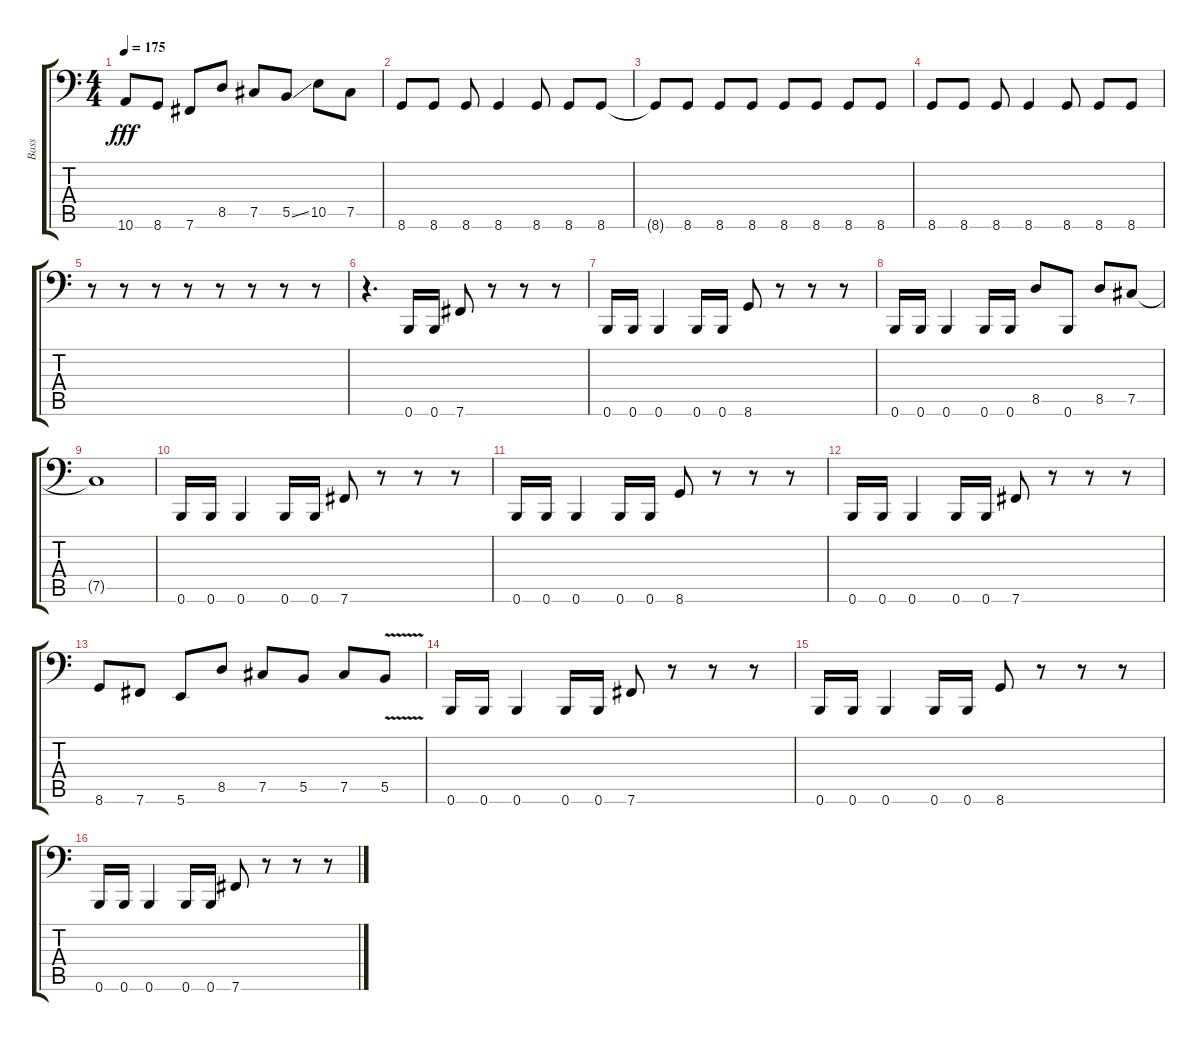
\track ("Bass" "Bass") {instrument electricbasspick}
\staff {score tabs}
\tuning (Db3 Ab2 E2 B1 Gb1 B0) {hide}
\ts (4 4)
\tempo 175
\clef f4
\ks c
10.6.8{dy fff} 8.6.8 7.6.8 8.5.8 7.5.8 5.5{ss}.8 10.5.8 7.5.8 |
8.6.8 8.6.8 8.6.8 8.6.4 8.6.8 8.6.8 8.6.8 |
8.6{t}.8 8.6.8 8.6.8 8.6.8 8.6.8 8.6.8 8.6.8 8.6.8 |
8.6.8 8.6.8 8.6.8 8.6.4 8.6.8 8.6.8 8.6.8 |
r.8 r.8 r.8 r.8 r.8 r.8 r.8 r.8 |
r.4{d} 0.6.16 0.6.16 7.6.8 r.8 r.8 r.8 |
0.6.16 0.6.16 0.6.4 0.6.16 0.6.16 8.6.8 r.8 r.8 r.8 |
0.6.16 0.6.16 0.6.4 0.6.16 0.6.16 8.5.8 0.6.8 8.5.8 7.5.8 |
7.5{t}.1 |
0.6.16 0.6.16 0.6.4 0.6.16 0.6.16 7.6.8 r.8 r.8 r.8 |
0.6.16 0.6.16 0.6.4 0.6.16 0.6.16 8.6.8 r.8 r.8 r.8 |
0.6.16 0.6.16 0.6.4 0.6.16 0.6.16 7.6.8 r.8 r.8 r.8 |
8.6.8 7.6.8 5.6.8 8.5.8 7.5.8 5.5.8 7.5.8 5.5{v}.8 |
0.6.16 0.6.16 0.6.4 0.6.16 0.6.16 7.6.8 r.8 r.8 r.8 |
0.6.16 0.6.16 0.6.4 0.6.16 0.6.16 8.6.8 r.8 r.8 r.8 |
0.6.16 0.6.16 0.6.4 0.6.16 0.6.16 7.6.8 r.8 r.8 r.8
